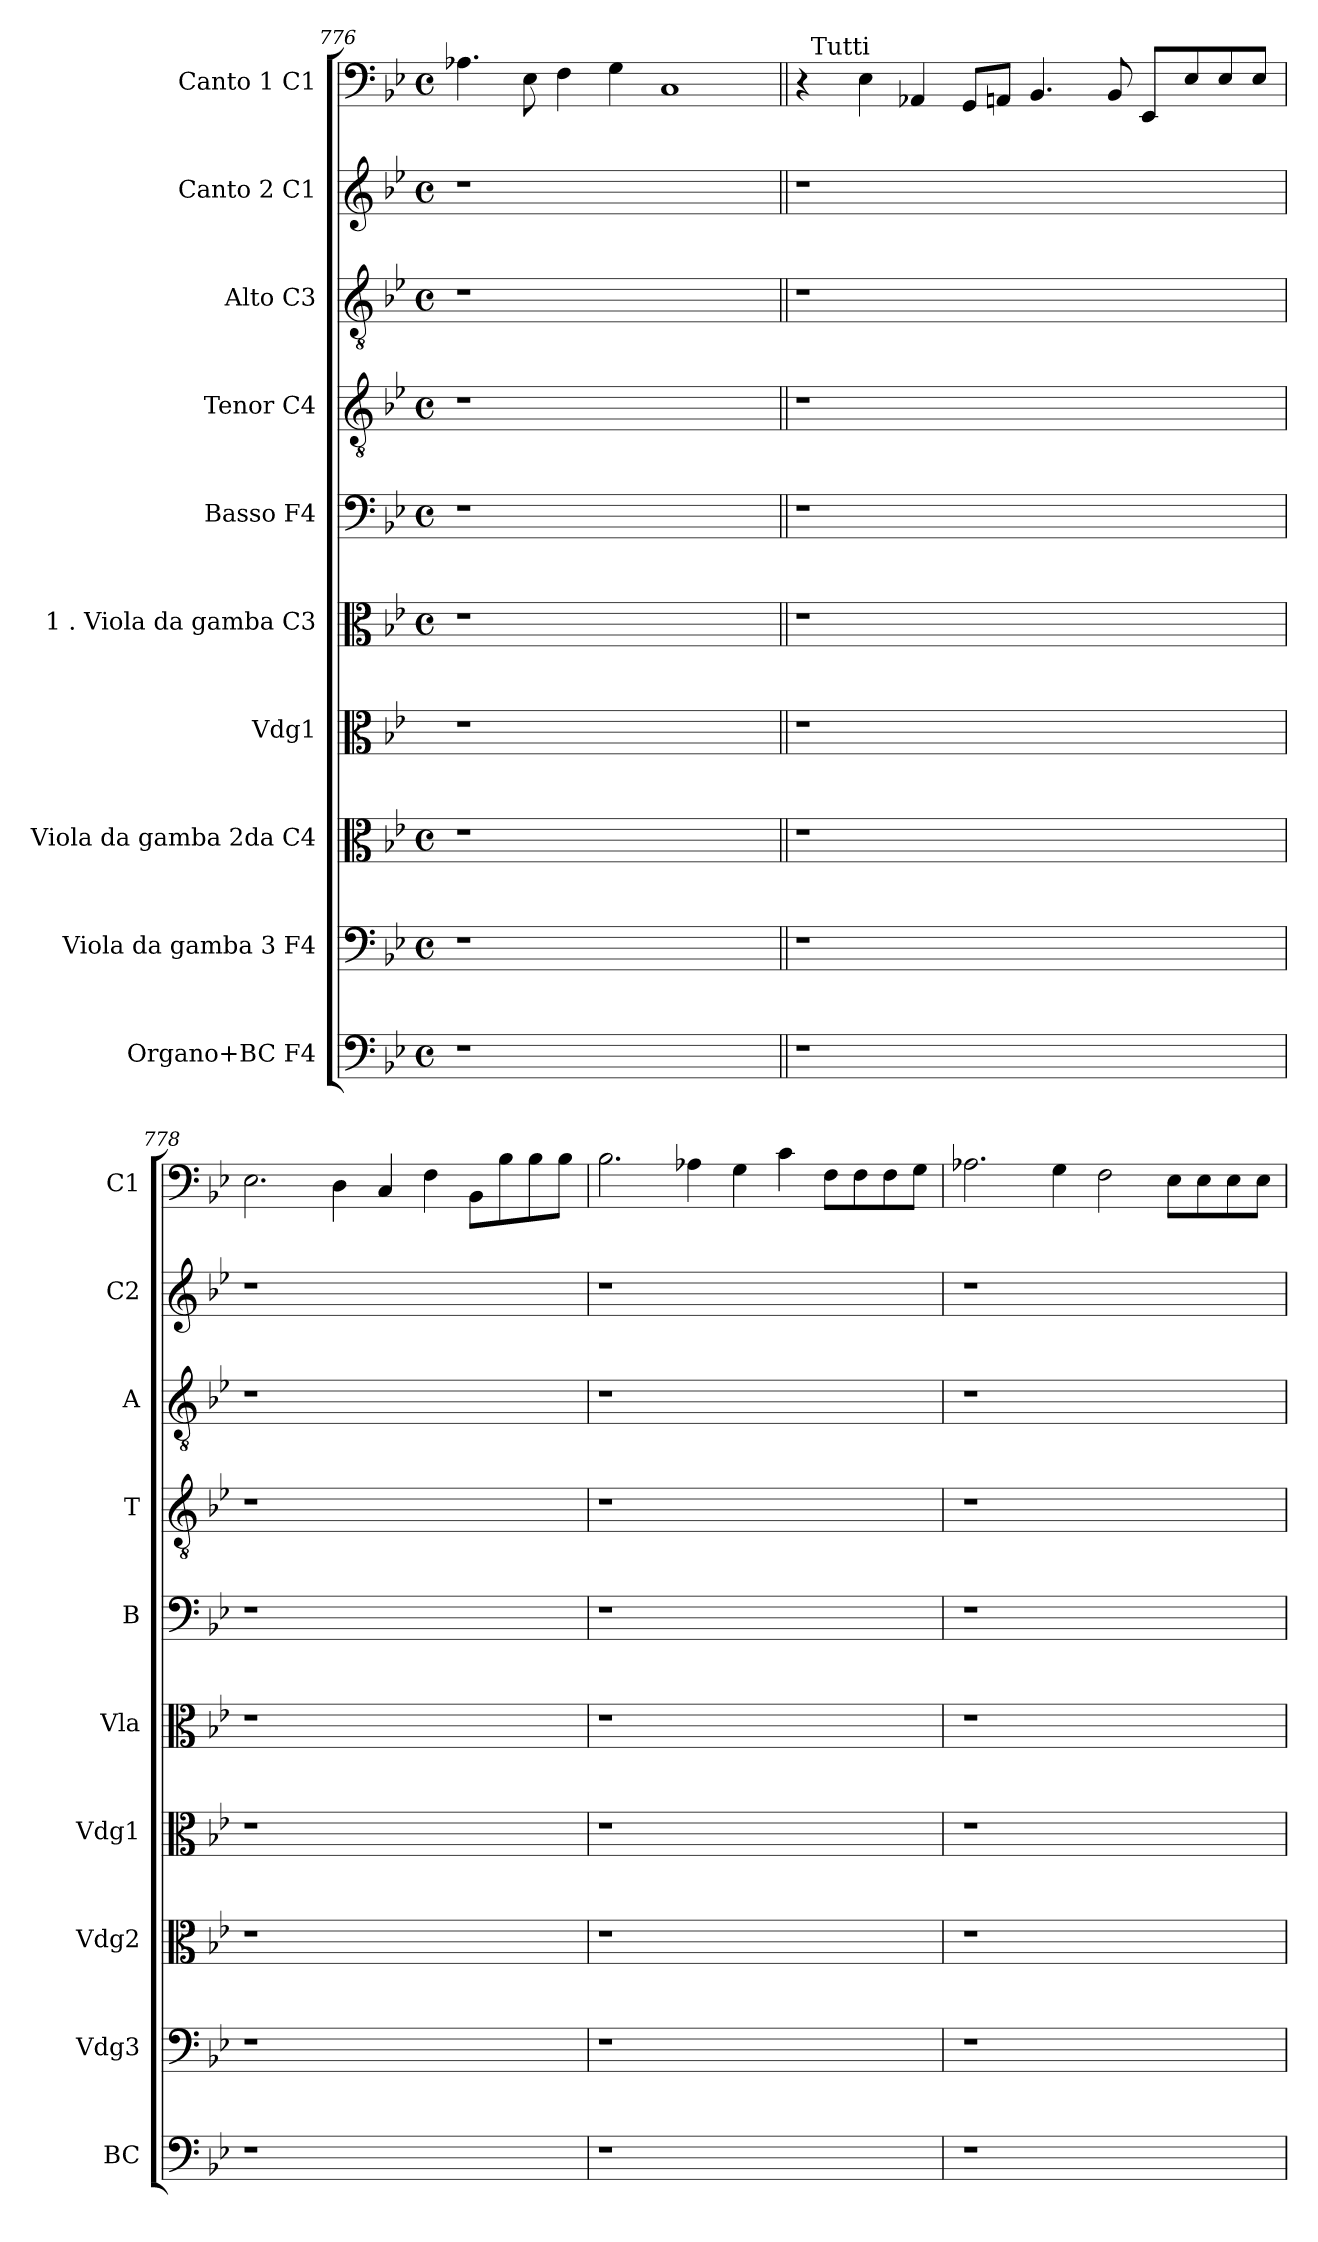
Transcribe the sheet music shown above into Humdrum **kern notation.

**kern	**kern	**kern	**kern	**kern	**kern	**kern	**kern	**kern	**kern
*part10	*part9	*part8	*part7	*part6	*part5	*part4	*part3	*part2	*part1
*staff10	*staff9	*staff8	*staff7	*staff6	*staff5	*staff4	*staff3	*staff2	*staff1
*I"Organo+BC F4	*I"Viola da gamba 3 F4	*I"Viola da gamba 2da C4	*I"Vdg1	*I"1 . Viola da gamba C3	*I"Basso F4	*I"Tenor C4	*I"Alto C3	*I"Canto 2 C1	*I"Canto 1 C1
*I'BC	*I'Vdg3	*I'Vdg2	*I'Vdg1	*I'Vla	*I'B	*I'T	*I'A	*I'C2	*I'C1
*clefF4	*clefF4	*clefC3	*clefC3	*clefC3	*clefF4	*clefGv2	*clefGv2	*clefG2	*clefF4
*k[b-e-]	*k[b-e-]	*k[b-e-]	*k[b-e-]	*k[b-e-]	*k[b-e-]	*k[b-e-]	*k[b-e-]	*k[b-e-]	*k[b-e-]
*B-:	*B-:	*B-:	*B-:	*B-:	*B-:	*B-:	*B-:	*B-:	*B-:
*M4/4	*M4/4	*M4/4	*	*M4/4	*M4/4	*M4/4	*M4/4	*M4/4	*M4/4
*met(c)	*met(c)	*met(c)	*	*met(c)	*met(c)	*met(c)	*met(c)	*met(c)	*met(c)
=776	=776	=776	=776	=776	=776	=776	=776	=776	=776
1r	1r	1r	1r	1r	1r	1r	1r	1r	4.A-X\
.	.	.	.	.	.	.	.	.	8E-\
.	.	.	.	.	.	.	.	.	4F\
.	.	.	.	.	.	.	.	.	4G\
1ryy	1ryy	1ryy	1ryy	1ryy	1ryy	1ryy	1ryy	1ryy	1C
=777||	=777||	=777||	=777||	=777||	=777||	=777||	=777||	=777||	=777||
*	*	*	*	*	*	*	*	*	*^
1r	1r	1r	1r	1r	1r	1r	1r	1r	4r	32ryy
!	!	!	!	!	!	!	!	!	!	!LO:TX:a:t=Tutti
.	.	.	.	.	.	.	.	.	.	1ryy
.	.	.	.	.	.	.	.	.	4E-\	.
.	.	.	.	.	.	.	.	.	4AA-X/	.
.	.	.	.	.	.	.	.	.	8GG/L	.
.	.	.	.	.	.	.	.	.	8AAn/J	.
1ryy	1ryy	1ryy	1ryy	1ryy	1ryy	1ryy	1ryy	1ryy	4.BB-/	.
.	.	.	.	.	.	.	.	.	.	2ryy
.	.	.	.	.	.	.	.	.	8BB-/	.
.	.	.	.	.	.	.	.	.	8EE-/L	.
.	.	.	.	.	.	.	.	.	.	4...ryy
.	.	.	.	.	.	.	.	.	8E-/	.
.	.	.	.	.	.	.	.	.	8E-/	.
.	.	.	.	.	.	.	.	.	8E-/J	.
*	*	*	*	*	*	*	*	*	*v	*v
!!LO:LB:g=z
=778	=778	=778	=778	=778	=778	=778	=778	=778	=778
1r	1r	1r	1r	1r	1r	1r	1r	1r	2.E-\
.	.	.	.	.	.	.	.	.	4D\
1ryy	1ryy	1ryy	1ryy	1ryy	1ryy	1ryy	1ryy	1ryy	4C/
.	.	.	.	.	.	.	.	.	4F\
.	.	.	.	.	.	.	.	.	8BB-\L
.	.	.	.	.	.	.	.	.	8B-\
.	.	.	.	.	.	.	.	.	8B-\
.	.	.	.	.	.	.	.	.	8B-\J
=779	=779	=779	=779	=779	=779	=779	=779	=779	=779
1r	1r	1r	1r	1r	1r	1r	1r	1r	2.B-\
.	.	.	.	.	.	.	.	.	4A-X\
1ryy	1ryy	1ryy	1ryy	1ryy	1ryy	1ryy	1ryy	1ryy	4G\
.	.	.	.	.	.	.	.	.	4c\
.	.	.	.	.	.	.	.	.	8F\L
.	.	.	.	.	.	.	.	.	8F\
.	.	.	.	.	.	.	.	.	8F\
.	.	.	.	.	.	.	.	.	8G\J
=780	=780	=780	=780	=780	=780	=780	=780	=780	=780
1r	1r	1r	1r	1r	1r	1r	1r	1r	2.A-X\
.	.	.	.	.	.	.	.	.	4G\
1ryy	1ryy	1ryy	1ryy	1ryy	1ryy	1ryy	1ryy	1ryy	2F\
.	.	.	.	.	.	.	.	.	8E-\L
.	.	.	.	.	.	.	.	.	8E-\
.	.	.	.	.	.	.	.	.	8E-\
.	.	.	.	.	.	.	.	.	8E-\J
=	=	=	=	=	=	=	=	=	=
*-	*-	*-	*-	*-	*-	*-	*-	*-	*-
